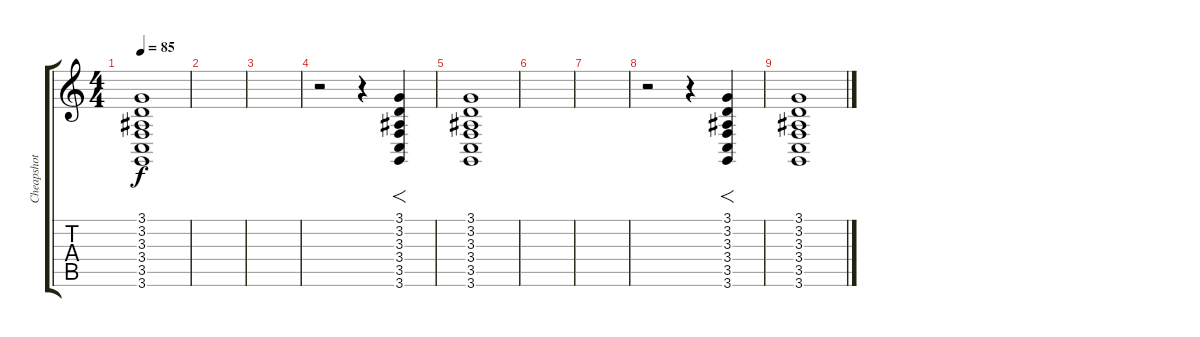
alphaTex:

\track ("Cheapshot - Effects 2" "Cheapshot ") {instrument gunshot}
\staff {score tabs}
\tuning (E4 B3 G3 D3 A2 E2) {hide}
\ts (4 4)
\tempo 85
\clef g2
\ks c
(3.1 3.2 3.3 3.4 3.5 3.6).1{dy f} |
|
|
r.2 r.4 (3.1 3.2 3.3 3.4 3.5 3.6).4{f} |
(3.1 3.2 3.3 3.4 3.5 3.6).1 |
|
|
r.2 r.4 (3.1 3.2 3.3 3.4 3.5 3.6).4{f} |
(3.1 3.2 3.3 3.4 3.5 3.6).1
